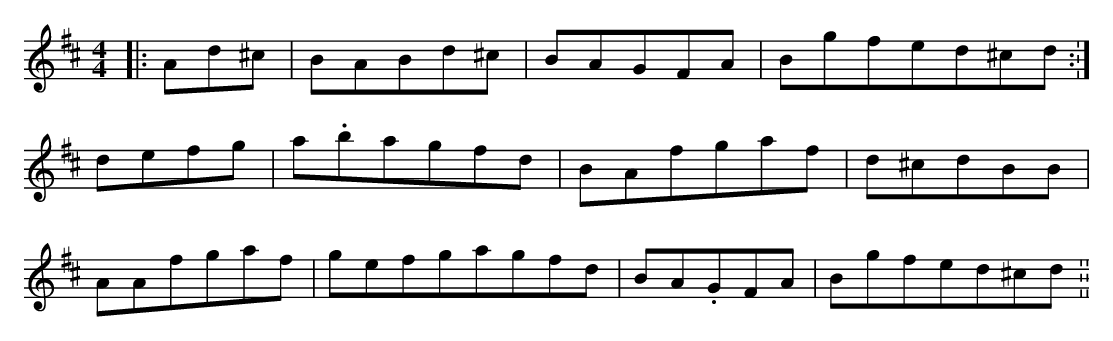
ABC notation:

X:1
M:4/4
K:D
|:Ad^c|BABd^c|BAGFA|Bgfed^cd.:|
defg|a.bagfd|BAfgaf|d^cdBB|
AAfgaf|gefgagfd|BA.GFA|Bgfed^cd.||
